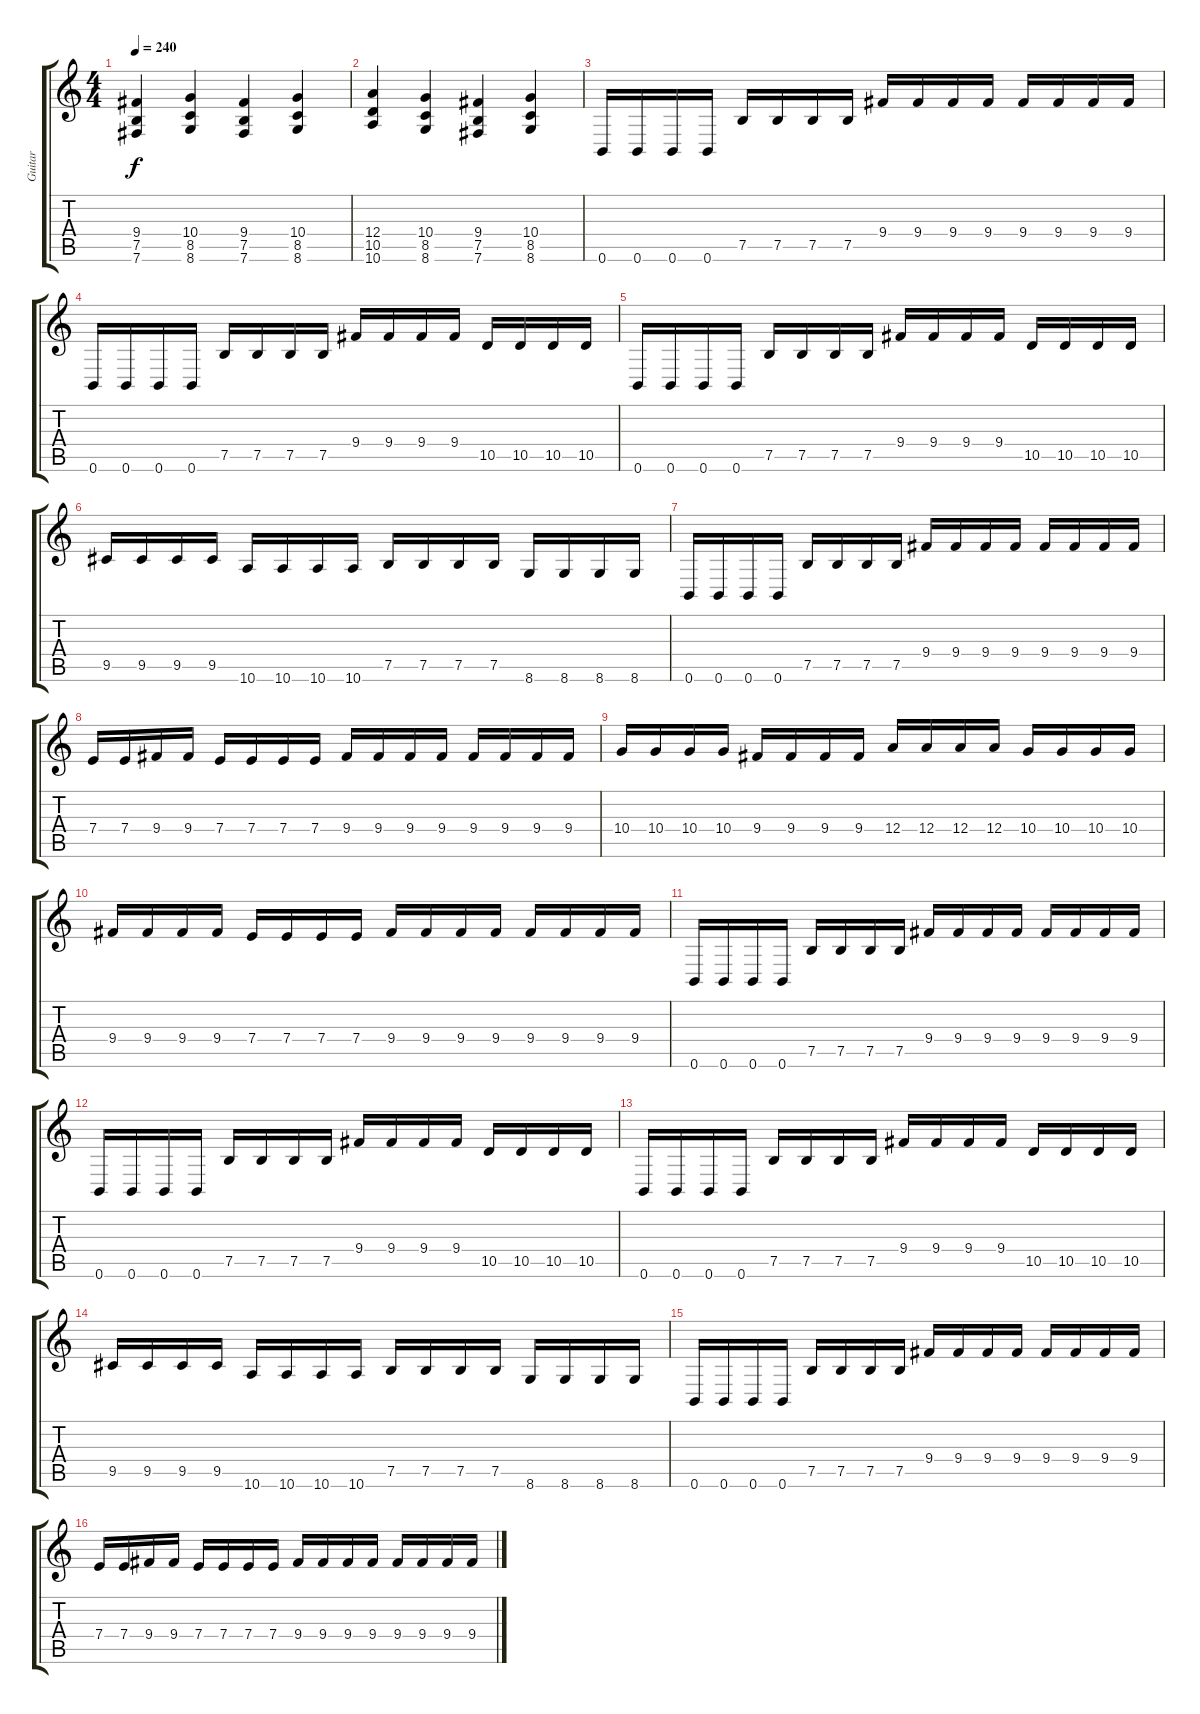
\track ("Guitar" "Guitar") {instrument distortionguitar}
\staff {score tabs}
\tuning (B3 Gb3 D3 A2 E2 B1) {hide}
\ts (4 4)
\tempo 240
\clef g2
\ks c
(9.4 7.5 7.6).4{dy f} (10.4 8.5 8.6).4 (9.4 7.5 7.6).4 (10.4 8.5 8.6).4 |
(12.4 10.5 10.6).4 (10.4 8.5 8.6).4 (9.4 7.5 7.6).4 (10.4 8.5 8.6).4 |
0.6.16 0.6.16 0.6.16 0.6.16 7.5.16 7.5.16 7.5.16 7.5.16 9.4.16 9.4.16 9.4.16 9.4.16 9.4.16 9.4.16 9.4.16 9.4.16 |
0.6.16 0.6.16 0.6.16 0.6.16 7.5.16 7.5.16 7.5.16 7.5.16 9.4.16 9.4.16 9.4.16 9.4.16 10.5.16 10.5.16 10.5.16 10.5.16 |
0.6.16 0.6.16 0.6.16 0.6.16 7.5.16 7.5.16 7.5.16 7.5.16 9.4.16 9.4.16 9.4.16 9.4.16 10.5.16 10.5.16 10.5.16 10.5.16 |
9.5.16 9.5.16 9.5.16 9.5.16 10.6.16 10.6.16 10.6.16 10.6.16 7.5.16 7.5.16 7.5.16 7.5.16 8.6.16 8.6.16 8.6.16 8.6.16 |
0.6.16 0.6.16 0.6.16 0.6.16 7.5.16 7.5.16 7.5.16 7.5.16 9.4.16 9.4.16 9.4.16 9.4.16 9.4.16 9.4.16 9.4.16 9.4.16 |
7.4.16 7.4.16 9.4.16 9.4.16 7.4.16 7.4.16 7.4.16 7.4.16 9.4.16 9.4.16 9.4.16 9.4.16 9.4.16 9.4.16 9.4.16 9.4.16 |
10.4.16 10.4.16 10.4.16 10.4.16 9.4.16 9.4.16 9.4.16 9.4.16 12.4.16 12.4.16 12.4.16 12.4.16 10.4.16 10.4.16 10.4.16 10.4.16 |
9.4.16 9.4.16 9.4.16 9.4.16 7.4.16 7.4.16 7.4.16 7.4.16 9.4.16 9.4.16 9.4.16 9.4.16 9.4.16 9.4.16 9.4.16 9.4.16 |
0.6.16 0.6.16 0.6.16 0.6.16 7.5.16 7.5.16 7.5.16 7.5.16 9.4.16 9.4.16 9.4.16 9.4.16 9.4.16 9.4.16 9.4.16 9.4.16 |
0.6.16 0.6.16 0.6.16 0.6.16 7.5.16 7.5.16 7.5.16 7.5.16 9.4.16 9.4.16 9.4.16 9.4.16 10.5.16 10.5.16 10.5.16 10.5.16 |
0.6.16 0.6.16 0.6.16 0.6.16 7.5.16 7.5.16 7.5.16 7.5.16 9.4.16 9.4.16 9.4.16 9.4.16 10.5.16 10.5.16 10.5.16 10.5.16 |
9.5.16 9.5.16 9.5.16 9.5.16 10.6.16 10.6.16 10.6.16 10.6.16 7.5.16 7.5.16 7.5.16 7.5.16 8.6.16 8.6.16 8.6.16 8.6.16 |
0.6.16 0.6.16 0.6.16 0.6.16 7.5.16 7.5.16 7.5.16 7.5.16 9.4.16 9.4.16 9.4.16 9.4.16 9.4.16 9.4.16 9.4.16 9.4.16 |
7.4.16 7.4.16 9.4.16 9.4.16 7.4.16 7.4.16 7.4.16 7.4.16 9.4.16 9.4.16 9.4.16 9.4.16 9.4.16 9.4.16 9.4.16 9.4.16
